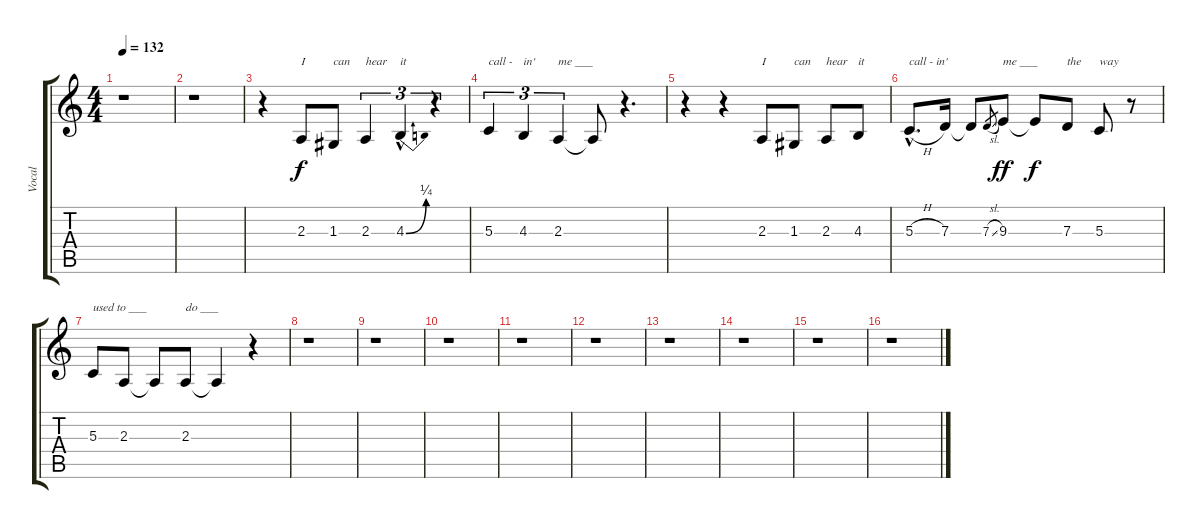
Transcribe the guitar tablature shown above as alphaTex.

\track ("Vocal" "Vocal") {instrument flute}
\staff {score tabs}
\tuning (E4 B3 G3 D3 A2 E2) {hide}
\ts (4 4)
\tempo 132
\clef g2
\ks c
r.1{dy f} |
r.1 |
r.4 2.3.8{txt "I"} 1.3.8{txt "can"} 2.3.4{tu (3 2) txt "hear"} 4.3{be (bend 0 0 60 1) hac}.4{tu (3 2) txt "it"} r.4{tu (3 2)} |
5.3.4{tu (3 2) txt "call -"} 4.3.4{tu (3 2) txt "in'"} 2.3.4{tu (3 2) txt "me ___"} 2.3{t}.8 r.4{d} |
r.4 r.4 2.3.8{txt "I"} 1.3.8{txt "can"} 2.3.8{txt "hear"} 4.3.8{txt "it"} |
5.3{h hac}.8{d txt "call - in'"} 7.3.16 7.3{t}.8 7.3{sl}.8{gr} 9.3.8{txt "me ___" dy ff} 9.3{t}.8{dy f} 7.3.8{txt "the"} 5.3.8{txt "way"} r.8 |
5.3.8{txt "used to ___"} 2.3.8 2.3{t}.8 2.3.8{txt "do ___"} 2.3{t}.4 r.4 |
r.1 |
r.1 |
r.1 |
r.1 |
r.1 |
r.1 |
r.1 |
r.1 |
r.1
